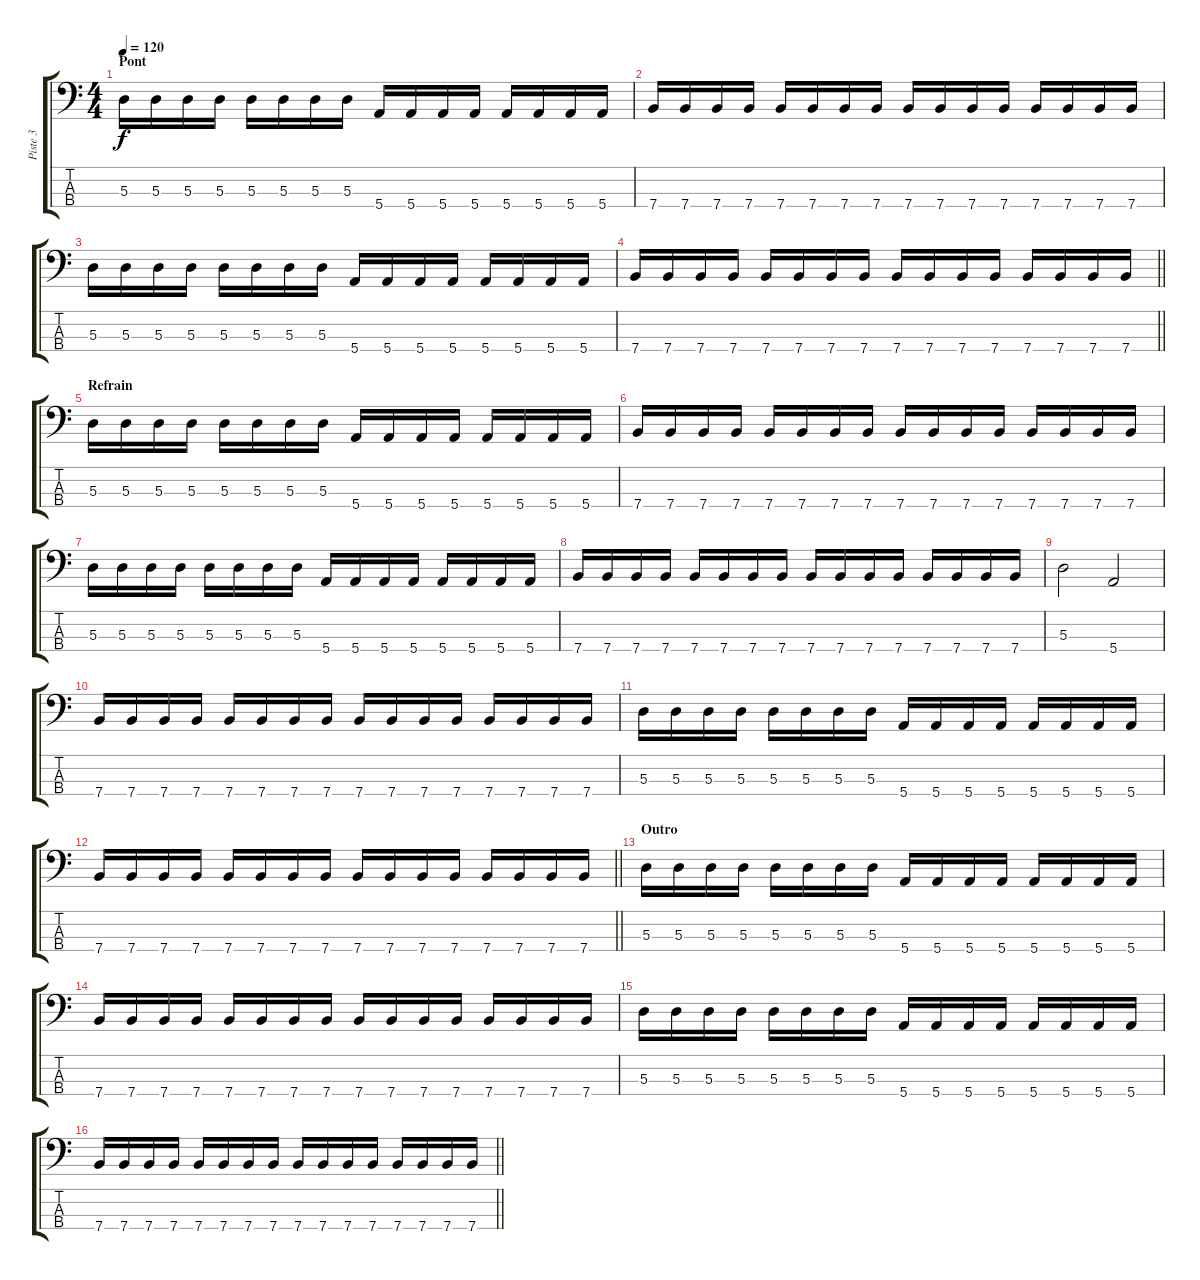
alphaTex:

\track ("Piste 3" "Piste 3") {instrument electricbassfinger}
\staff {score tabs}
\tuning (G2 D2 A1 E1) {hide}
\ts (4 4)
\section ("" "Pont")
\tempo 120
\clef f4
\ks c
5.3.16{dy f} 5.3.16 5.3.16 5.3.16 5.3.16 5.3.16 5.3.16 5.3.16 5.4.16 5.4.16 5.4.16 5.4.16 5.4.16 5.4.16 5.4.16 5.4.16 |
7.4.16 7.4.16 7.4.16 7.4.16 7.4.16 7.4.16 7.4.16 7.4.16 7.4.16 7.4.16 7.4.16 7.4.16 7.4.16 7.4.16 7.4.16 7.4.16 |
5.3.16 5.3.16 5.3.16 5.3.16 5.3.16 5.3.16 5.3.16 5.3.16 5.4.16 5.4.16 5.4.16 5.4.16 5.4.16 5.4.16 5.4.16 5.4.16 |
\barLineRight lightlight
7.4.16 7.4.16 7.4.16 7.4.16 7.4.16 7.4.16 7.4.16 7.4.16 7.4.16 7.4.16 7.4.16 7.4.16 7.4.16 7.4.16 7.4.16 7.4.16 |
\section ("" "Refrain")
5.3.16 5.3.16 5.3.16 5.3.16 5.3.16 5.3.16 5.3.16 5.3.16 5.4.16 5.4.16 5.4.16 5.4.16 5.4.16 5.4.16 5.4.16 5.4.16 |
7.4.16 7.4.16 7.4.16 7.4.16 7.4.16 7.4.16 7.4.16 7.4.16 7.4.16 7.4.16 7.4.16 7.4.16 7.4.16 7.4.16 7.4.16 7.4.16 |
5.3.16 5.3.16 5.3.16 5.3.16 5.3.16 5.3.16 5.3.16 5.3.16 5.4.16 5.4.16 5.4.16 5.4.16 5.4.16 5.4.16 5.4.16 5.4.16 |
7.4.16 7.4.16 7.4.16 7.4.16 7.4.16 7.4.16 7.4.16 7.4.16 7.4.16 7.4.16 7.4.16 7.4.16 7.4.16 7.4.16 7.4.16 7.4.16 |
5.3.2 5.4.2 |
7.4.16 7.4.16 7.4.16 7.4.16 7.4.16 7.4.16 7.4.16 7.4.16 7.4.16 7.4.16 7.4.16 7.4.16 7.4.16 7.4.16 7.4.16 7.4.16 |
5.3.16 5.3.16 5.3.16 5.3.16 5.3.16 5.3.16 5.3.16 5.3.16 5.4.16 5.4.16 5.4.16 5.4.16 5.4.16 5.4.16 5.4.16 5.4.16 |
\barLineRight lightlight
7.4.16 7.4.16 7.4.16 7.4.16 7.4.16 7.4.16 7.4.16 7.4.16 7.4.16 7.4.16 7.4.16 7.4.16 7.4.16 7.4.16 7.4.16 7.4.16 |
\section ("" "Outro")
5.3.16 5.3.16 5.3.16 5.3.16 5.3.16 5.3.16 5.3.16 5.3.16 5.4.16 5.4.16 5.4.16 5.4.16 5.4.16 5.4.16 5.4.16 5.4.16 |
7.4.16 7.4.16 7.4.16 7.4.16 7.4.16 7.4.16 7.4.16 7.4.16 7.4.16 7.4.16 7.4.16 7.4.16 7.4.16 7.4.16 7.4.16 7.4.16 |
5.3.16 5.3.16 5.3.16 5.3.16 5.3.16 5.3.16 5.3.16 5.3.16 5.4.16 5.4.16 5.4.16 5.4.16 5.4.16 5.4.16 5.4.16 5.4.16 |
\barLineRight lightlight
7.4.16 7.4.16 7.4.16 7.4.16 7.4.16 7.4.16 7.4.16 7.4.16 7.4.16 7.4.16 7.4.16 7.4.16 7.4.16 7.4.16 7.4.16 7.4.16
